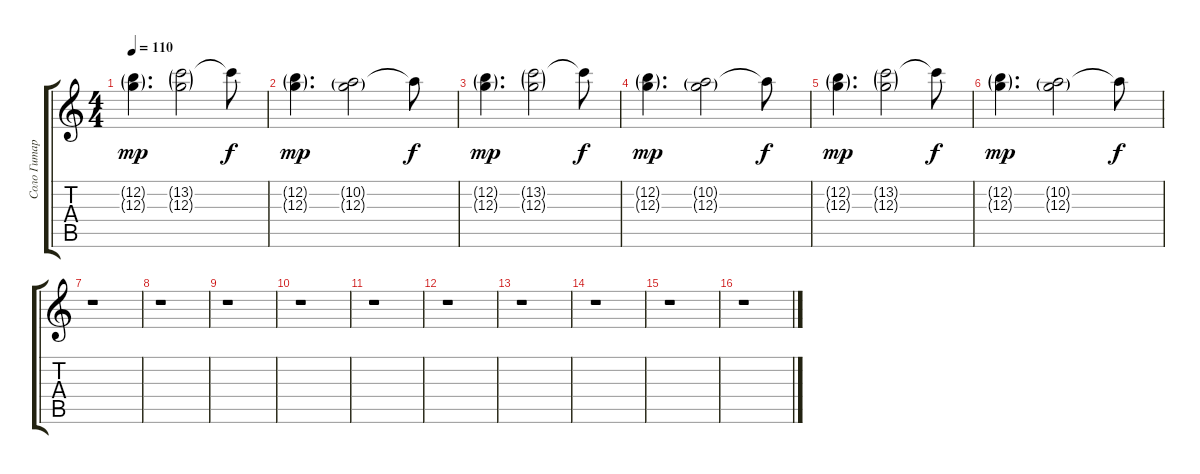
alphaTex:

\track ("Соло Гитара I" "Соло Гитар") {instrument overdrivenguitar}
\staff {score tabs}
\tuning (E4 B3 G3 D3 A2 E2) {hide}
\ts (4 4)
\tempo 110
\clef g2
\ks c
(12.2{g} 12.3{g}).4{d dy mp} (13.2{g} 12.3{g}).2 13.2{t}.8{dy f} |
(12.2{g} 12.3{g}).4{d dy mp} (10.2{g} 12.3{g}).2 10.2{t}.8{dy f} |
(12.2{g} 12.3{g}).4{d dy mp} (13.2{g} 12.3{g}).2 13.2{t}.8{dy f} |
(12.2{g} 12.3{g}).4{d dy mp} (10.2{g} 12.3{g}).2 10.2{t}.8{dy f} |
(12.2{g} 12.3{g}).4{d dy mp} (13.2{g} 12.3{g}).2 13.2{t}.8{dy f} |
(12.2{g} 12.3{g}).4{d dy mp} (10.2{g} 12.3{g}).2 10.2{t}.8{dy f} |
r.1 |
r.1 |
r.1 |
r.1 |
r.1 |
r.1 |
r.1 |
r.1 |
r.1 |
r.1
